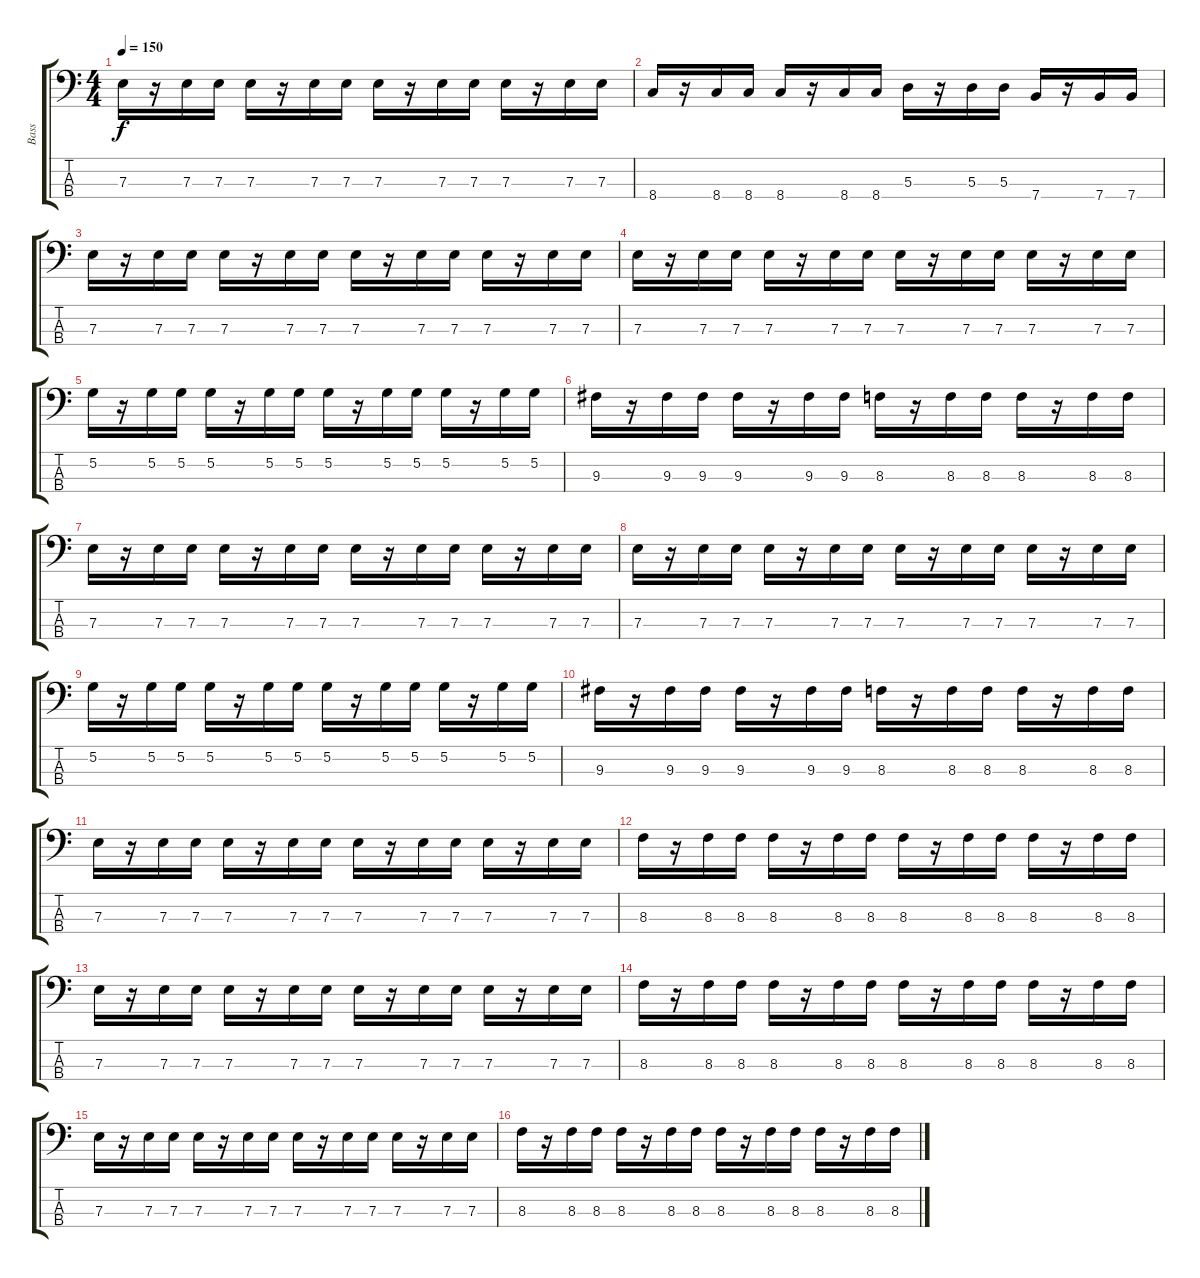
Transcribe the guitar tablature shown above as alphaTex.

\track ("Bass" "Bass") {instrument electricbassfinger}
\staff {score tabs}
\tuning (G2 D2 A1 E1) {hide}
\ts (4 4)
\tempo 150
\clef f4
\ks c
7.3.16{dy f} r.16 7.3.16 7.3.16 7.3.16 r.16 7.3.16 7.3.16 7.3.16 r.16 7.3.16 7.3.16 7.3.16 r.16 7.3.16 7.3.16 |
8.4.16 r.16 8.4.16 8.4.16 8.4.16 r.16 8.4.16 8.4.16 5.3.16 r.16 5.3.16 5.3.16 7.4.16 r.16 7.4.16 7.4.16 |
7.3.16 r.16 7.3.16 7.3.16 7.3.16 r.16 7.3.16 7.3.16 7.3.16 r.16 7.3.16 7.3.16 7.3.16 r.16 7.3.16 7.3.16 |
7.3.16 r.16 7.3.16 7.3.16 7.3.16 r.16 7.3.16 7.3.16 7.3.16 r.16 7.3.16 7.3.16 7.3.16 r.16 7.3.16 7.3.16 |
5.2.16 r.16 5.2.16 5.2.16 5.2.16 r.16 5.2.16 5.2.16 5.2.16 r.16 5.2.16 5.2.16 5.2.16 r.16 5.2.16 5.2.16 |
9.3.16 r.16 9.3.16 9.3.16 9.3.16 r.16 9.3.16 9.3.16 8.3.16 r.16 8.3.16 8.3.16 8.3.16 r.16 8.3.16 8.3.16 |
7.3.16 r.16 7.3.16 7.3.16 7.3.16 r.16 7.3.16 7.3.16 7.3.16 r.16 7.3.16 7.3.16 7.3.16 r.16 7.3.16 7.3.16 |
7.3.16 r.16 7.3.16 7.3.16 7.3.16 r.16 7.3.16 7.3.16 7.3.16 r.16 7.3.16 7.3.16 7.3.16 r.16 7.3.16 7.3.16 |
5.2.16 r.16 5.2.16 5.2.16 5.2.16 r.16 5.2.16 5.2.16 5.2.16 r.16 5.2.16 5.2.16 5.2.16 r.16 5.2.16 5.2.16 |
9.3.16 r.16 9.3.16 9.3.16 9.3.16 r.16 9.3.16 9.3.16 8.3.16 r.16 8.3.16 8.3.16 8.3.16 r.16 8.3.16 8.3.16 |
7.3.16 r.16 7.3.16 7.3.16 7.3.16 r.16 7.3.16 7.3.16 7.3.16 r.16 7.3.16 7.3.16 7.3.16 r.16 7.3.16 7.3.16 |
8.3.16 r.16 8.3.16 8.3.16 8.3.16 r.16 8.3.16 8.3.16 8.3.16 r.16 8.3.16 8.3.16 8.3.16 r.16 8.3.16 8.3.16 |
7.3.16 r.16 7.3.16 7.3.16 7.3.16 r.16 7.3.16 7.3.16 7.3.16 r.16 7.3.16 7.3.16 7.3.16 r.16 7.3.16 7.3.16 |
8.3.16 r.16 8.3.16 8.3.16 8.3.16 r.16 8.3.16 8.3.16 8.3.16 r.16 8.3.16 8.3.16 8.3.16 r.16 8.3.16 8.3.16 |
7.3.16 r.16 7.3.16 7.3.16 7.3.16 r.16 7.3.16 7.3.16 7.3.16 r.16 7.3.16 7.3.16 7.3.16 r.16 7.3.16 7.3.16 |
8.3.16 r.16 8.3.16 8.3.16 8.3.16 r.16 8.3.16 8.3.16 8.3.16 r.16 8.3.16 8.3.16 8.3.16 r.16 8.3.16 8.3.16
